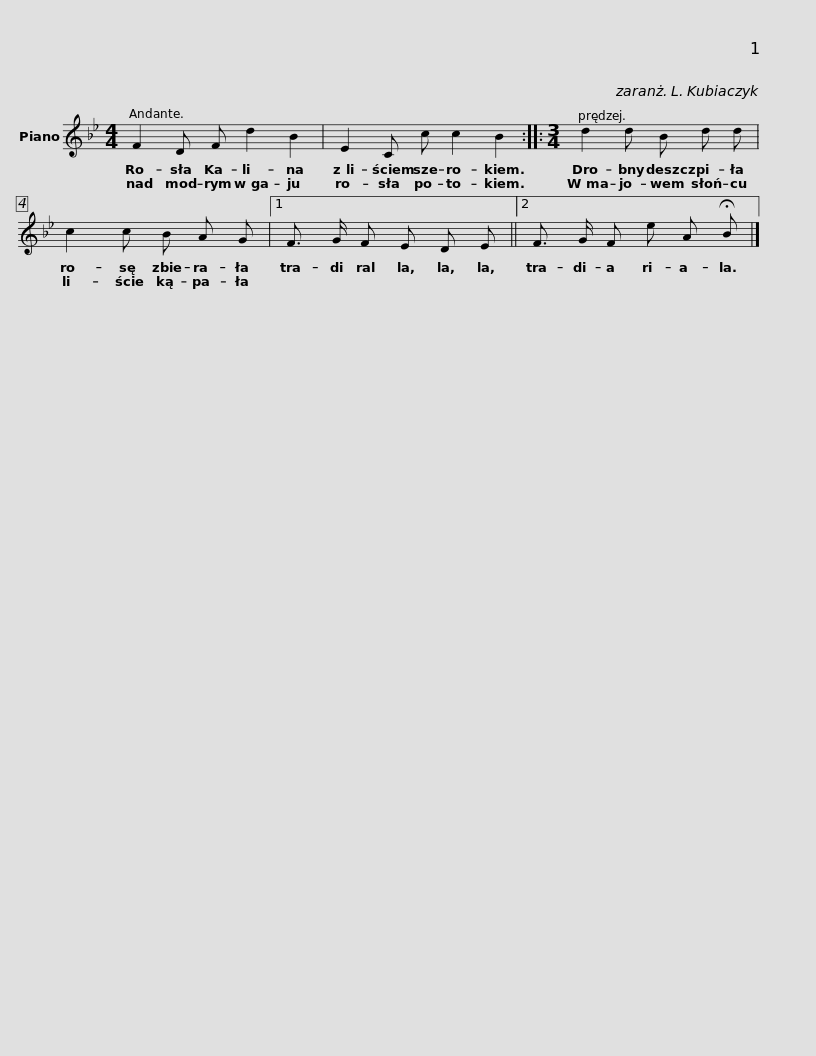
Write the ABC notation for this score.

X:1
L:1/8
M:4/4
I:linebreak $
K:Bb
V:1 treble
V:1
 F2 D F d2 B2 | E2 C c c2 B2 ::[M:3/4] d2 d B d d |$ c2 c B A G |1 F3/2 G/ F E D E ||2 %5
 F3/2 G/ F e A !fermata!B |] %6
